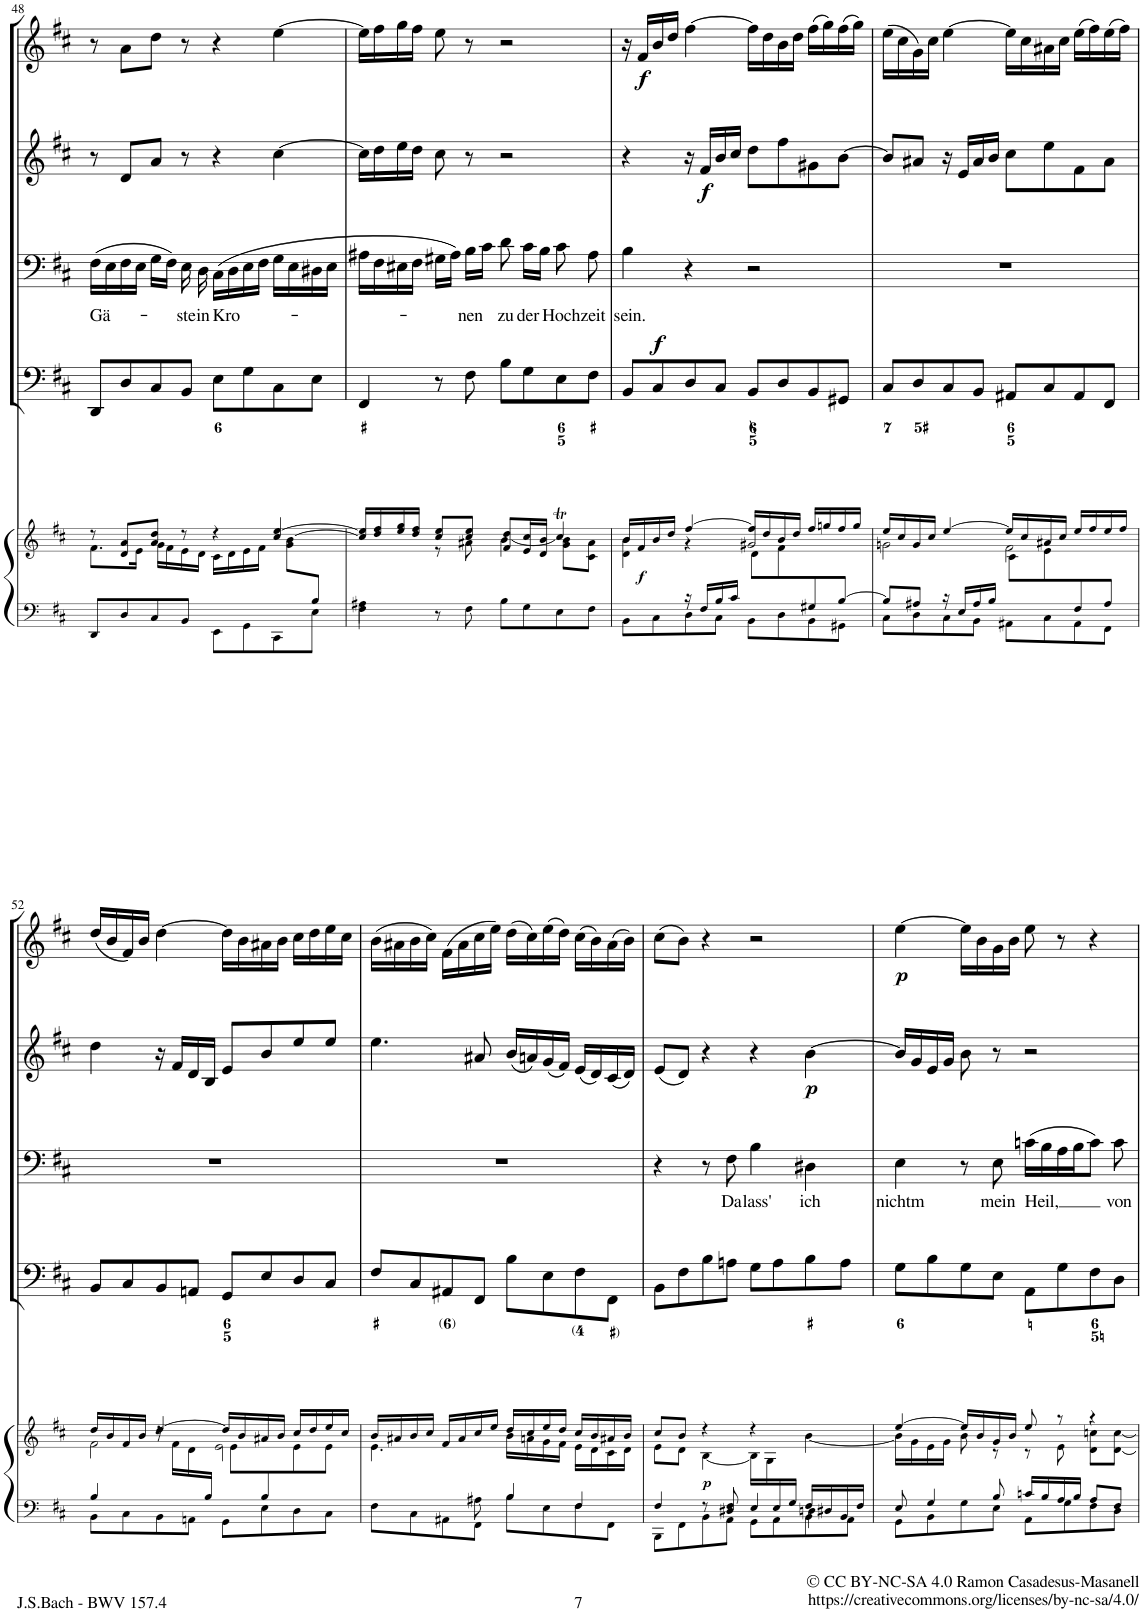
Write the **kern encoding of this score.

**kern	**kern	**dynam	**kern	**dynam	**kern	**text	**kern	**dynam	**kern	**dynam
*part5	*part5	*part5	*part4	*part4	*part3	*part3	*part2	*part2	*part1	*part1
*staff6	*staff5	*staff5/6	*staff4	*staff4	*staff3	*staff3	*staff2	*staff2	*staff1	*staff1
*I"Piano reduction	*	*	*I"Continuo	*	*I"Basso	*	*I"Violino	*	*I"Flauto Traverso	*
*I'Pno	*	*	*	*	*	*	*I'Vln	*	*I'Fl	*
!!LO:PB:g=z
*clefF4	*clefG2	*	*clefF4	*	*clefF4	*	*clefG2	*	*clefG2	*
*k[f#c#]	*k[f#c#]	*	*k[f#c#]	*	*k[f#c#]	*	*k[f#c#]	*	*k[f#c#]	*
*M4/4	*M4/4	*	*M4/4	*	*M4/4	*	*M4/4	*	*M4/4	*
*met(c)	*met(c)	*	*met(c)	*	*met(c)	*	*met(c)	*	*met(c)	*
=48	=48	=48	=48	=48	=48	=48	=48	=48	=48	=48
*^	*^	*	*	*	*	*	*	*	*	*
!	!	!	!	!	!	!	!	!LO:LY:b	!	!	!	!
2..ryy	8DD/L	8r	8.f#\L	.	8DD/L	.	(16F#\LL	Gä-	8r	.	8r	.
.	.	.	.	.	.	.	16E\	.	.	.	.	.
.	8D/	8d/ 8a/L	.	.	8D/	.	16F#\	.	8d/L	.	8a\L	.
.	.	.	16e\Jk	.	.	.	16E\JJ	.	.	.	.	.
.	8C#/	8a/ 8dd/J	16g\LL	.	8C#/	.	16G\LL	.	8a/J	.	8dd\J	.
.	.	.	16f#\	.	.	.	16F#\JJ)	.	.	.	.	.
!	!	!	!	!	!	!	!	!LO:LY:b	!	!	!	!
.	8BB/J	8r	16e\	.	8BB/J	.	16E\	-ste	8r	.	8r	.
!	!	!	!	!	!	!	!	!LO:LY:b	!	!	!	!
.	.	.	16d\JJ	.	.	.	16D\	in	.	.	.	.
!	!	!	!	!	!	!	!	!LO:LY:b	!	!	!	!
.	8EE\L	4r	16c#\LL	.	8E\L	.	(16C#\LL	Kro-	4r	.	4r	.
.	.	.	16d\	.	.	.	16D\	.	.	.	.	.
.	8GG\	.	16e\	.	8G\	.	16E\	.	.	.	.	.
.	.	.	16f#\JJ	.	.	.	16F#\JJ	.	.	.	.	.
.	8CC#\	[4cc#/ [4ee/	8g\ 8b\L	.	8C#\	.	16G\LL	.	[4cc#\	.	[4ee\	.
.	.	.	.	.	.	.	16E\	.	.	.	.	.
8B/J	8E\J	.	8ryy	.	8E\J	.	16D#X\	.	.	.	.	.
.	.	.	.	.	.	.	16E\JJ	.	.	.	.	.
=49	=49	=49	=49	=49	=49	=49	=49	=49	=49	=49	=49	=49
4A#X\	4F#\	16cc#/] 16ee/]LL	4ryy	.	4FF#/	.	16A#X\LL	.	16cc#\LL]	.	16ee\LL]	.
.	.	16dd/ 16ff#/	.	.	.	.	16F#\	.	16dd\	.	16ff#\	.
.	.	16ee/ 16gg/	.	.	.	.	16E#X\	.	16ee\	.	16gg\	.
.	.	16dd/ 16ff#/JJ	.	.	.	.	16F#\JJ	.	16dd\JJ	.	16ff#\JJ	.
2.ryy	8r	8cc#/ 8ee/L	8r	.	8r	.	16G#X\LL	.	8cc#\	.	8ee\	.
.	.	.	.	.	.	.	16A#\JJ)	.	.	.	.	.
!	!	!	!	!	!	!	!	!LO:LY:b	!	!	!	!
.	8F#\	8cc#/ 8ee/J	8a#X\	.	8F#\	.	16B\LL	-nen	8r	.	8r	.
.	.	.	.	.	.	.	16c#\JJ	.	.	.	.	.
!	!	!	!	!	!	!	!	!LO:LY:b	!	!	!	!
.	8B\L	8f#/ 8dd/L	[4b\	.	8B\L	.	8d\	zu	2r	.	2r	.
!	!	!	!	!	!	!	!	!LO:LY:b	!	!	!	!
.	8G\	16e/ 16cc#/L	.	.	8G\	.	16c#\LL	der	.	.	.	.
.	.	16d/ 16b/JJ	.	.	.	.	16B\JJ	.	.	.	.	.
!	!	!	!	!	!	!	!	!LO:LY:b	!	!	!	!
.	8E\	4cc#t/	8g\ 8b\]L	.	8E\	.	8c#\	Hoch-	.	.	.	.
!	!	!	!	!	!	!	!	!LO:LY:b	!	!	!	!
.	8F#\J	.	8c#\ 8a#\J	.	8F#\J	.	8A#\	-zeit	.	.	.	.
=50	=50	=50	=50	=50	=50	=50	=50	=50	=50	=50	=50	=50
*	*^	*	*^	*	*	*	*	*	*	*	*	*
!	!	!	!	!	!	!	!	!	!	!LO:LY:b	!	!	!	!
2.ryy	4ryy	8BB\L	16b/LL	4d\ 4b\	2ryy	.	8BB/L	.	4B\	sein.	4r	.	16r	.
!	!	!	!	!	!	!LO:DY:b	!	!	!	!	!	!	!	!LO:DY:b
.	.	.	16f#/	.	.	f	.	.	.	.	.	.	16f#/LL	f
!	!	!	!	!	!	!	!	!LO:DY:a	!	!	!	!	!	!
.	.	8C#\	16b/	.	.	.	8C#/	f	.	.	.	.	16b/	.
.	.	.	16dd/JJ	.	.	.	.	.	.	.	.	.	16dd/JJ	.
.	16r	8D\	[4ff#/	4r	.	.	8D/	.	4r	.	16r	.	[4ff#\	.
!	!	!	!	!	!	!	!	!	!	!	!	!LO:DY:b	!	!
.	16F#/LL	.	.	.	.	.	.	.	.	.	16f#/LL	f	.	.
.	16B/	8C#\J	.	.	.	.	8C#/J	.	.	.	16b/	.	.	.
.	16c#/JJ	.	.	.	.	.	.	.	.	.	16cc#/JJ	.	.	.
.	2ryy	8BB\L	16ff#/LL]	8d\L	2g#X/	.	8BB/L	.	2r	.	8dd\L	.	16ff#\LL]	.
.	.	.	16dd/	.	.	.	.	.	.	.	.	.	16dd\	.
.	.	8D\	16b/	8f#\	.	.	8D/	.	.	.	8ff#\	.	16b\	.
.	.	.	16dd/JJ	.	.	.	.	.	.	.	.	.	16dd\JJ	.
8G#X/	.	8BB\	16ff#/LL	4ryy	.	.	8BB/	.	.	.	8g#X\	.	(16ff#\LL	.
.	.	.	16ggn/	.	.	.	.	.	.	.	.	.	16gg\)	.
[8B/J	.	8GG#X\J	16ff#/	.	.	.	8GG#X/J	.	.	.	[8b\J	.	(16ff#\	.
.	.	.	16gg/JJ	.	.	.	.	.	.	.	.	.	16gg\JJ)	.
*	*v	*v	*	*	*	*	*	*	*	*	*	*	*	*
=51	=51	=51	=51	=51	=51	=51	=51	=51	=51	=51	=51	=51	=51
8B/L]	8C#\L	16ee/LL	2gn\	2ryy	.	8C#/L	.	1r	.	8b/L]	.	(16ee\LL	.
.	.	16cc#/	.	.	.	.	.	.	.	.	.	16cc#\	.
8A#X/J	8D\	16g/	.	.	.	8D/	.	.	.	8a#X/J	.	16g\)	.
.	.	16cc#/JJ	.	.	.	.	.	.	.	.	.	16cc#\JJ	.
16r	8C#\	[4ee/	.	.	.	8C#/	.	.	.	16r	.	[4ee\	.
16E/LL	.	.	.	.	.	.	.	.	.	16e/LL	.	.	.
16A#/	8BB\J	.	.	.	.	8BB/J	.	.	.	16a#/	.	.	.
16B/JJ	.	.	.	.	.	.	.	.	.	16b/JJ	.	.	.
4ryy	8AA#X\L	16ee/LL]	2f#\	8c#\L	.	8AA#X/L	.	.	.	8cc#\L	.	16ee\LL]	.
.	.	16cc#/	.	.	.	.	.	.	.	.	.	16cc#\	.
.	8C#\	16a#X/	.	8e\	.	8C#/	.	.	.	8ee\	.	16a#X\	.
.	.	16cc#/JJ	.	.	.	.	.	.	.	.	.	16cc#\JJ	.
8F#/	8AA#\	16ee/LL	.	4ryy	.	8AA#/	.	.	.	8f#\	.	(16ee\LL	.
.	.	16ff#/	.	.	.	.	.	.	.	.	.	16ff#\)	.
8A#/J	8FF#\J	16ee/	.	.	.	8FF#/J	.	.	.	8a#\J	.	(16ee\	.
.	.	16ff#/JJ	.	.	.	.	.	.	.	.	.	16ff#\JJ)	.
!!LO:LB:g=z
=52	=52	=52	=52	=52	=52	=52	=52	=52	=52	=52	=52	=52	=52
4B/	8BB\L	16dd/LL	2f#\	16ryy	.	8BB/L	.	1r	.	4dd\	.	(16dd/LL	.
*	*	*	*v	*v	*	*	*	*	*	*	*	*	*
.	.	16b/	.	.	.	.	.	.	.	.	16b/	.
.	8C#\	16f#/	.	.	8C#/	.	.	.	.	.	16f#/)	.
.	.	16b/JJ	.	.	.	.	.	.	.	.	16b/JJ	.
16r	8BB\	[4dd/	.	.	8BB/	.	.	.	16r	.	[4dd\	.
*	*	*	*^	*	*	*	*	*	*	*	*	*
8ryy	.	.	.	16f#\LL	.	.	.	.	.	16f#/LL	.	.	.
.	8AAn\J	.	.	16d\	.	8AAn/J	.	.	.	16d/	.	.	.
16B/JJ	.	.	.	16ryy	.	.	.	.	.	16B/JJ	.	.	.
8ryy	8GG\L	16dd/LL]	2e\	8e\L	.	8GG/L	.	.	.	8e/L	.	16dd\LL]	.
.	.	16b/	.	.	.	.	.	.	.	.	.	16b\	.
8B/	8E\	16a#X/	.	8ryy	.	8E/	.	.	.	8b/	.	16a#X\	.
.	.	16b/JJ	.	.	.	.	.	.	.	.	.	16b\JJ	.
4ryy	8D\	16cc#/LL	.	8e\	.	8D/	.	.	.	8ee/	.	16cc#\LL	.
.	.	16dd/	.	.	.	.	.	.	.	.	.	16dd\	.
.	8C#\J	16ee/	.	8e\J	.	8C#/J	.	.	.	8ee/J	.	16ee\	.
.	.	16cc#/JJ	.	.	.	.	.	.	.	.	.	16cc#\JJ	.
*	*	*	*v	*v	*	*	*	*	*	*	*	*	*
=53	=53	=53	=53	=53	=53	=53	=53	=53	=53	=53	=53	=53
*	*^	*	*	*	*	*	*	*	*	*	*	*
4.ryy	4ryy	8F#\L	16b/LL	4.e\	.	8F#/L	.	1r	.	4.ee\	.	(16b\LL	.
.	.	.	16a#X/	.	.	.	.	.	.	.	.	16a#X\	.
.	.	8C#\	16b/	.	.	8C#/	.	.	.	.	.	16b\	.
.	.	.	16cc#/JJ	.	.	.	.	.	.	.	.	16cc#\JJ)	.
.	4ryy	8AA#X\	16f#/LL	.	.	8AA#X/	.	.	.	.	.	(16f#\LL	.
.	.	.	16a#/	.	.	.	.	.	.	.	.	16a#\	.
8A#X\	.	8FF#\J	16cc#/	8ryy	.	8FF#/J	.	.	.	8a#X/	.	16cc#\	.
.	.	.	16ee/JJ	.	.	.	.	.	.	.	.	16ee\JJ)	.
2ryy	4B/	8B\L	16dd/LL	16b\LL	.	8B\L	.	.	.	(16b/LL	.	(16dd\LL	.
.	.	.	16cc#/	16an\	.	.	.	.	.	16an/)	.	16cc#\)	.
.	.	8E\	16ee/	16g\	.	8E\	.	.	.	(16g/	.	(16ee\	.
.	.	.	16dd/JJ	16f#\JJ	.	.	.	.	.	16f#/JJ)	.	16dd\JJ)	.
.	4F#/	8F#\	16cc#/LL	16e\LL	.	8F#\	.	.	.	(16e/LL	.	(16cc#\LL	.
.	.	.	16b/	16d\	.	.	.	.	.	16d/)	.	16b\)	.
.	.	8FF#\J	16a#X/	16c#\	.	8FF#\J	.	.	.	(16c#/	.	(16a#\	.
.	.	.	16b/JJ	16d\JJ	.	.	.	.	.	16d/JJ)	.	16b\JJ)	.
=54	=54	=54	=54	=54	=54	=54	=54	=54	=54	=54	=54	=54	=54
8ryy	4F#/	8BBB\L	8cc#/L	8e\L	.	8BB\L	.	4r	.	(8e/L	.	(8cc#\L	.
.	.	8FF#\	8b/J	8d\J	.	8F#\	.	.	.	8d/J)	.	8b\J)	.
!	!	!	!	!	!LO:DY:b	!	!	!	!	!	!	!	!
.	8r	8BB\	4r	[4B\	p	8B\	.	8r	.	4r	.	4r	.
!	!	!	!	!	!	!	!	!	!LO:LY:b	!	!	!	!
.	8D#X/ 8F#/	8AA\J	.	.	.	8An\J	.	8F#\	Da	.	.	.	.
!	!	!	!	!	!	!	!	!	!LO:LY:b	!	!	!	!
.	4E/	8GG\L	4r	16B\LL]	.	8G\L	.	4B\	lass'	4r	.	2r	.
.	.	.	.	16G\	.	.	.	.	.	.	.	.	.
16E/	.	8AA\	.	4.ryy	.	8A\	.	.	.	.	.	.	.
16G/JJ	.	.	.	.	.	.	.	.	.	.	.	.	.
!	!	!	!	!	!	!	!	!	!LO:LY:b	!	!LO:DY:b	!	!
4Dn\	16F#/LL	8BB\	[4b\	.	.	8B\	.	4D#X\	ich	[4b\	p	.	.
.	16D#X/	.	.	.	.	.	.	.	.	.	.	.	.
.	16BB/	8AA\J	.	.	.	8A\J	.	.	.	.	.	.	.
.	16F#/JJ	.	.	.	.	.	.	.	.	.	.	.	.
*	*v	*v	*	*	*	*	*	*	*	*	*	*	*
=55	=55	=55	=55	=55	=55	=55	=55	=55	=55	=55	=55	=55
!	!	!	!	!	!	!	!	!LO:LY:b	!	!	!	!LO:DY:b
8E/	8GG\L	[4ee/	16b\LL]	.	8G\L	.	4E\	nichtm	16b/LL]	.	[4ee\	p
.	.	.	16g\	.	.	.	.	.	16g/	.	.	.
4G/	8BB\	.	16e\	.	8B\	.	.	.	16e/	.	.	.
.	.	.	16g\JJ	.	.	.	.	.	16g/JJ	.	.	.
.	8G\	16ee/LL]	8b\	.	8G\	.	8r	.	8b\	.	16ee\LL]	.
.	.	16b/	.	.	.	.	.	.	.	.	16b\	.
!	!	!	!	!	!	!	!	!LO:LY:b	!	!	!	!
8B/	8E\J	16g/	8r	.	8E\J	.	8E\	mein	8r	.	16g\	.
.	.	16b/JJ	.	.	.	.	.	.	.	.	16b\JJ	.
!	!	!	!	!	!	!	!	!LO:LY:b	!	!	!	!
16cn/LL	8AA\L	8ee/	8r	.	8AA\L	.	(16cn\LL	Heil,	2r	.	8ee\	.
16B/	.	.	.	.	.	.	16B\	.	.	.	.	.
16A/	8G\	8r	8e\	.	8G\	.	16A\	.	.	.	8r	.
16B/JJ	.	.	.	.	.	.	16B\J	.	.	.	.	.
8A/L	8F#\	4r	8d\ 8ccn\L	.	8F#\	.	8c\J)	.	.	.	4r	.
!	!	!	!	!	!	!	!	!LO:LY:b	!	!	!	!
8F#/J	8D\J	.	[8d\ [8cc\J	.	8D\J	.	8c\	von	.	.	.	.
*v	*v	*	*	*	*	*	*	*	*	*	*	*
*	*v	*v	*	*	*	*	*	*	*	*	*
=	=	=	=	=	=	=	=	=	=	=
*-	*-	*-	*-	*-	*-	*-	*-	*-	*-	*-
